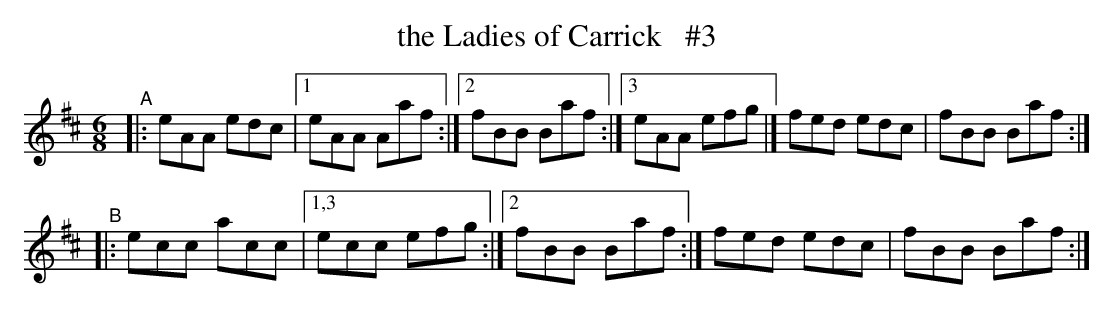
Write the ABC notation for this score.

X:1
T: the Ladies of Carrick   #3
M: 6/8
L: 1/8
K: Amix
"^A"\
|: eAA edc |[1 eAA Aaf :|[2 fBB Baf :|[3 eAA efg |] fed edc | fBB Baf :|
"^B"\
|: ecc acc |[1,3 ecc efg :|[2 fBB Baf :| fed edc | fBB Baf :|
